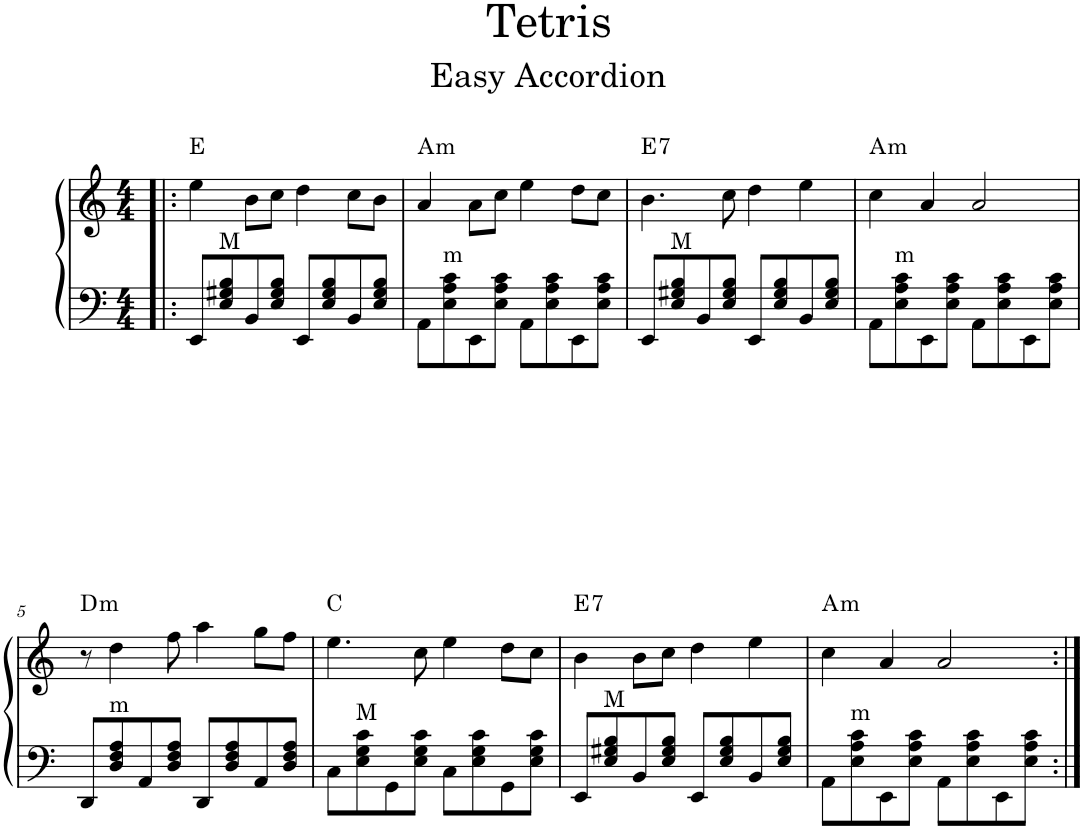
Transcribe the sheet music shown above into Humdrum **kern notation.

**kern	**kern	**harte
*part1	*part1	*part1
*staff2	*staff1	*
*I"Accordion	*	*
*I'Acc.	*	*
*clefF4	*clefG2	*
*k[]	*k[]	*
*M4/4	*M4/4	*
=1!|:	=1!|:	=1!|:
*	*^	*
8EE/L	4ee\	8ryy	E:maj
!	!	!	!LO:H:kt=M
8E/ 8G#X/ 8B/	.	2..ryy	N
8BB/	8b\L	.	.
8E/ 8G#/ 8B/J	8cc\J	.	.
8EE/L	4dd\	.	.
8E/ 8G#/ 8B/	.	.	.
8BB/	8cc\L	.	.
8E/ 8G#/ 8B/J	8b\J	.	.
=2	=2	=2	=2
!	!	!	!LO:H:kt=m
8AA\L	4a/	8ryy	A:min
!	!	!	!LO:H:kt=m
8E\ 8A\ 8c\	.	2..ryy	N
8EE\	8a\L	.	.
8E\ 8A\ 8c\J	8cc\J	.	.
8AA\L	4ee\	.	.
8E\ 8A\ 8c\	.	.	.
8EE\	8dd\L	.	.
8E\ 8A\ 8c\J	8cc\J	.	.
=3	=3	=3	=3
!	!	!	!LO:H:kt=7
8EE/L	4.b\	8ryy	E:7
!	!	!	!LO:H:kt=M
8E/ 8G#X/ 8B/	.	2..ryy	N
8BB/	.	.	.
8E/ 8G#/ 8B/J	8cc\	.	.
8EE/L	4dd\	.	.
8E/ 8G#/ 8B/	.	.	.
8BB/	4ee\	.	.
8E/ 8G#/ 8B/J	.	.	.
=4	=4	=4	=4
!	!	!	!LO:H:kt=m
8AA\L	4cc\	8ryy	A:min
!	!	!	!LO:H:kt=m
8E\ 8A\ 8c\	.	2..ryy	N
8EE\	4a/	.	.
8E\ 8A\ 8c\J	.	.	.
8AA\L	2a/	.	.
8E\ 8A\ 8c\	.	.	.
8EE\	.	.	.
8E\ 8A\ 8c\J	.	.	.
!!LO:LB:g=z
=5	=5	=5	=5
!	!	!	!LO:H:kt=m
*	*v	*v	*
8DD/L	8r	D:min
!	!	!LO:H:kt=m
8D/ 8F/ 8A/	4dd\	N
8AA/	.	.
8D/ 8F/ 8A/J	8ff\	.
8DD/L	4aa\	.
8D/ 8F/ 8A/	.	.
8AA/	8gg\L	.
8D/ 8F/ 8A/J	8ff\J	.
=6	=6	=6
*	*^	*
8C\L	4.ee\	8ryy	C:maj
!	!	!	!LO:H:kt=M
8E\ 8G\ 8c\	.	2..ryy	N
8GG\	.	.	.
8E\ 8G\ 8c\J	8cc\	.	.
8C\L	4ee\	.	.
8E\ 8G\ 8c\	.	.	.
8GG\	8dd\L	.	.
8E\ 8G\ 8c\J	8cc\J	.	.
=7	=7	=7	=7
!	!	!	!LO:H:kt=7
8EE/L	4b\	8ryy	E:7
!	!	!	!LO:H:kt=M
8E/ 8G#X/ 8B/	.	2..ryy	N
8BB/	8b\L	.	.
8E/ 8G#/ 8B/J	8cc\J	.	.
8EE/L	4dd\	.	.
8E/ 8G#/ 8B/	.	.	.
8BB/	4ee\	.	.
8E/ 8G#/ 8B/J	.	.	.
=8	=8	=8	=8
!	!	!	!LO:H:kt=m
8AA\L	4cc\	8ryy	A:min
!	!	!	!LO:H:kt=m
8E\ 8A\ 8c\	.	2..ryy	N
8EE\	4a/	.	.
8E\ 8A\ 8c\J	.	.	.
8AA\L	2a/	.	.
8E\ 8A\ 8c\	.	.	.
8EE\	.	.	.
8E\ 8A\ 8c\J	.	.	.
*	*v	*v	*
=:|!	=:|!	=:|!
*-	*-	*-
